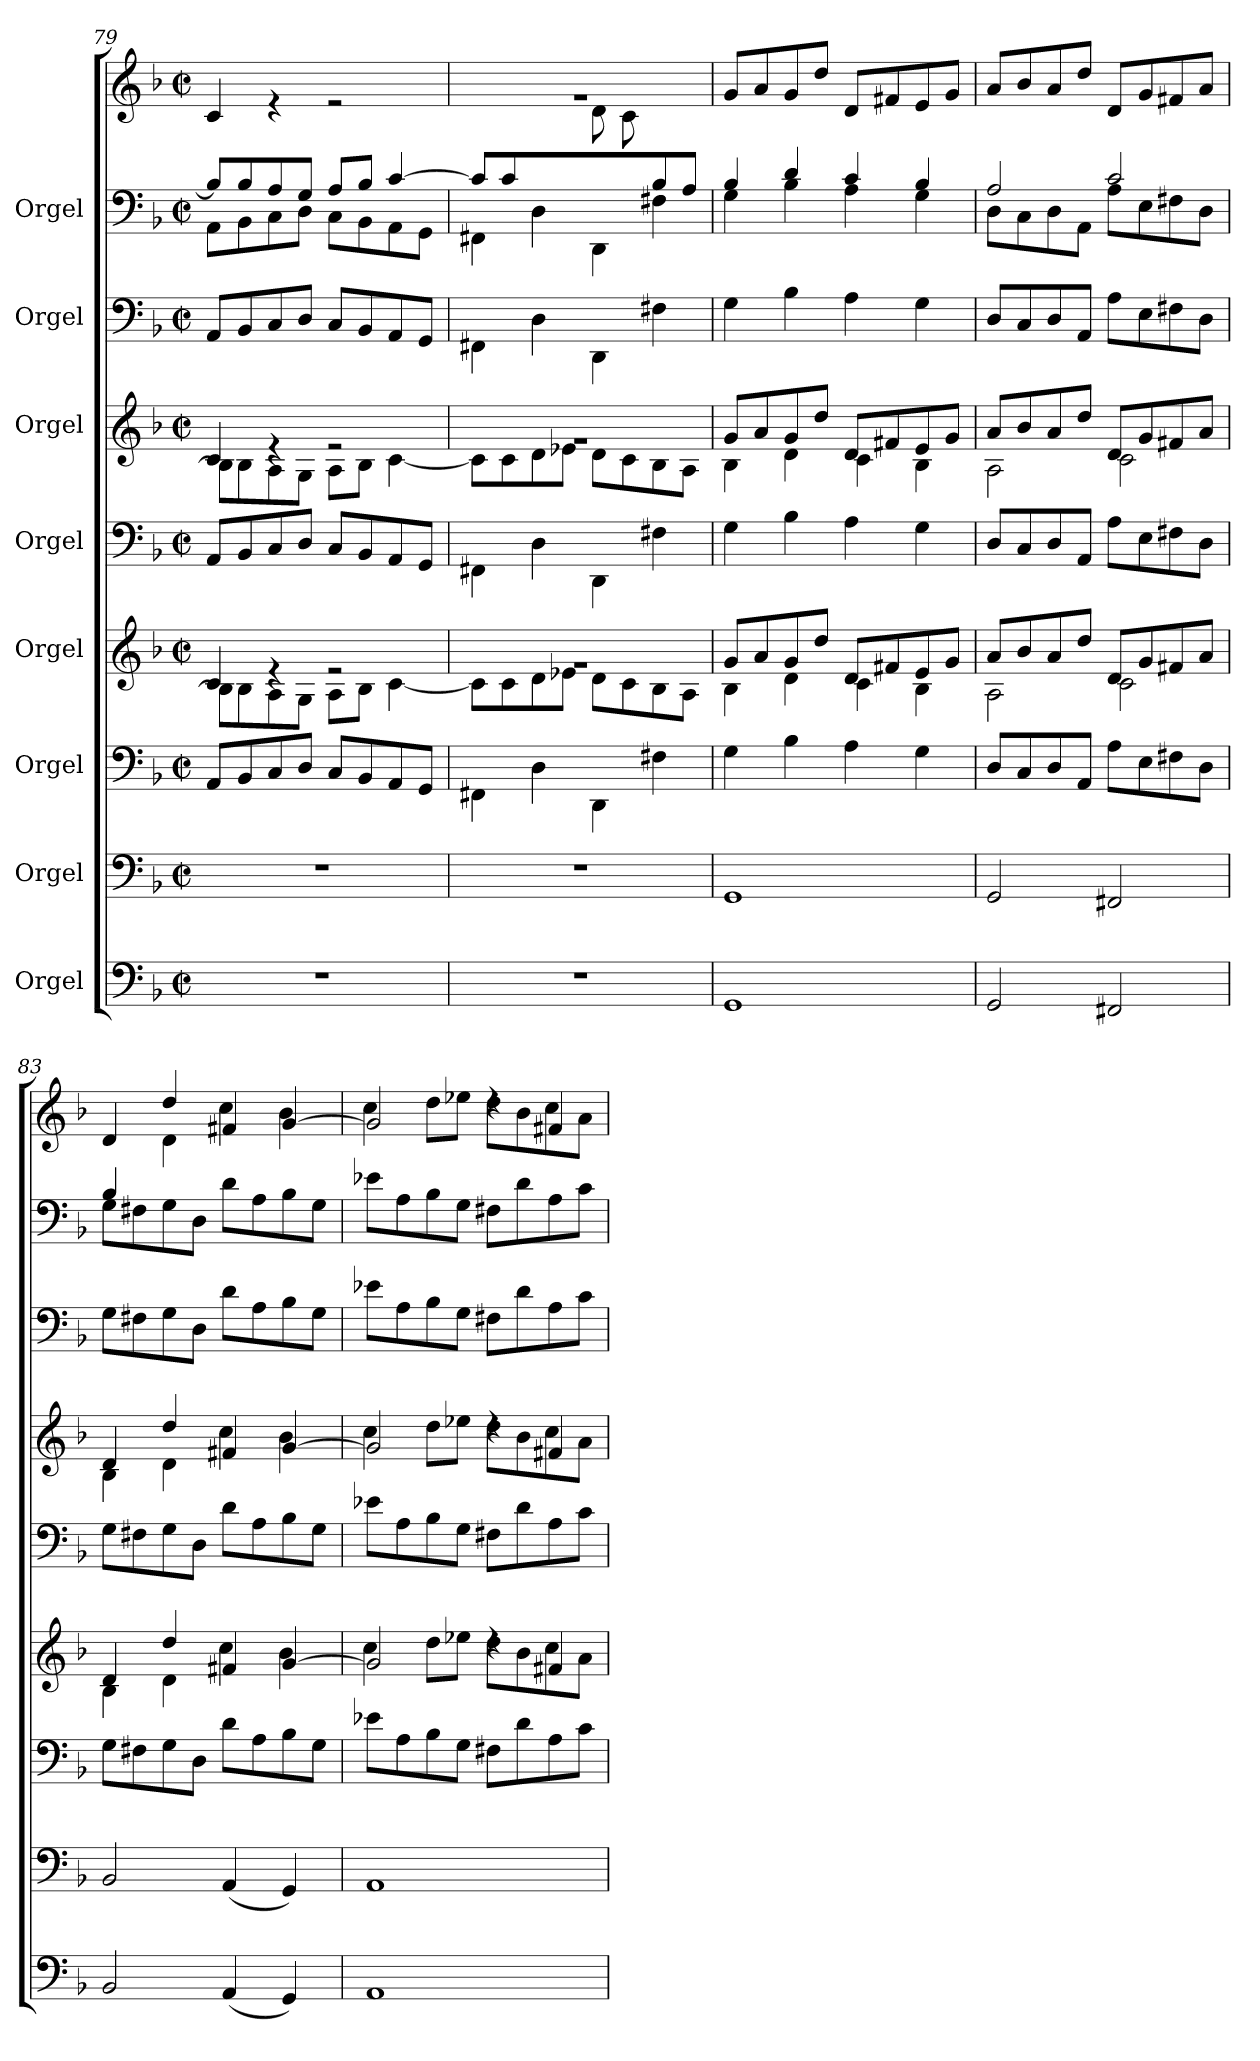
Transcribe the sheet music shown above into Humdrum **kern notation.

**kern	**kern	**kern	**kern	**kern	**kern	**kern	**kern	**kern
*part8	*part7	*part6	*part5	*part4	*part3	*part2	*part1	*part1
*staff9	*staff8	*staff7	*staff6	*staff5	*staff4	*staff3	*staff2	*staff1
*I"Orgel	*I"Orgel	*I"Orgel	*I"Orgel	*I"Orgel	*I"Orgel	*I"Orgel	*I"Orgel	*
!!LO:LB:g=z
*clefF4	*clefF4	*clefF4	*clefG2	*clefF4	*clefG2	*clefF4	*clefF4	*clefG2
*k[b-]	*k[b-]	*k[b-]	*k[b-]	*k[b-]	*k[b-]	*k[b-]	*k[b-]	*k[b-]
*M2/2	*M2/2	*M2/2	*M2/2	*M2/2	*M2/2	*M2/2	*M2/2	*M2/2
*met(c|)	*met(c|)	*met(c|)	*met(c|)	*met(c|)	*met(c|)	*met(c|)	*met(c|)	*met(c|)
=79	=79	=79	=79	=79	=79	=79	=79	=79
*	*	*	*^	*	*^	*	*^	*
1r	1r	8AA/L	4c/	8B-\L]	8AA/L	4c/	8B-\L]	8AA/L	8B-/L]	8AA\L	4c/
.	.	8BB-/	.	8B-\	8BB-/	.	8B-\	8BB-/	8B-/	8BB-\	.
.	.	8C/	4re	8A\	8C/	4re	8A\	8C/	8A/	8C\	4re
.	.	8D/J	.	8G\J	8D/J	.	8G\J	8D/J	8G/J	8D\J	.
.	.	8C/L	2re	8A\L	8C/L	2re	8A\L	8C/L	8A/L	8C\L	2re
.	.	8BB-/	.	8B-\J	8BB-/	.	8B-\J	8BB-/	8B-/J	8BB-\	.
.	.	8AA/	.	[4c\	8AA/	.	[4c\	8AA/	[4c/	8AA\	.
.	.	8GG/J	.	.	8GG/J	.	.	8GG/J	.	8GG\J	.
=80	=80	=80	=80	=80	=80	=80	=80	=80	=80	=80	=80
*	*	*	*	*	*	*	*	*	*	*	*^
1r	1r	4FF#X\	1rg	8c\L]	4FF#X\	1rg	8c\L]	4FF#X\	8c/L]	4FF#X\	1rg	4ryy
.	.	.	.	8c\	.	.	8c\	.	8c/	.	.	.
.	.	4D\	.	8d\	4D\	.	8d\	4D\	2ryy	4D\	.	8d\
.	.	.	.	8e-X\J	.	.	8e-X\J	.	.	.	.	8e-X\J
.	.	4DD\	.	8d\L	4DD\	.	8d\L	4DD\	.	4DD\	.	8d\L
.	.	.	.	8c\	.	.	8c\	.	.	.	.	8c\
.	.	4F#X\	.	8B-\	4F#X\	.	8B-\	4F#X\	8B-/	4F#X\	.	4ryy
.	.	.	.	8A\J	.	.	8A\J	.	8A/J	.	.	.
*	*	*	*	*	*	*	*	*	*	*	*v	*v
=81	=81	=81	=81	=81	=81	=81	=81	=81	=81	=81	=81
1GG	1GG	4G\	8g/L	4B-\	4G\	8g/L	4B-\	4G\	4B-/	4G\	8g/L
.	.	.	8a/	.	.	8a/	.	.	.	.	8a/
.	.	4B-\	8g/	4d\	4B-\	8g/	4d\	4B-\	4d/	4B-\	8g/
.	.	.	8dd/J	.	.	8dd/J	.	.	.	.	8dd/J
.	.	4A\	8d/L	4c\	4A\	8d/L	4c\	4A\	4c/	4A\	8d/L
.	.	.	8f#X/	.	.	8f#X/	.	.	.	.	8f#X/
.	.	4G\	8e/	4B-\	4G\	8e/	4B-\	4G\	4B-/	4G\	8e/
.	.	.	8g/J	.	.	8g/J	.	.	.	.	8g/J
=82	=82	=82	=82	=82	=82	=82	=82	=82	=82	=82	=82
2GG/	2GG/	8D/L	8a/L	2A\	8D/L	8a/L	2A\	8D/L	2A/	8D\L	8a/L
.	.	8C/	8b-/	.	8C/	8b-/	.	8C/	.	8C\	8b-/
.	.	8D/	8a/	.	8D/	8a/	.	8D/	.	8D\	8a/
.	.	8AA/J	8dd/J	.	8AA/J	8dd/J	.	8AA/J	.	8AA\J	8dd/J
2FF#X/	2FF#X/	8A\L	8d/L	2c\	8A\L	8d/L	2c\	8A\L	2c/	8A\L	8d/L
.	.	8E\	8g/	.	8E\	8g/	.	8E\	.	8E\	8g/
.	.	8F#X\	8f#X/	.	8F#X\	8f#X/	.	8F#X\	.	8F#X\	8f#X/
.	.	8D\J	8a/J	.	8D\J	8a/J	.	8D\J	.	8D\J	8a/J
=83	=83	=83	=83	=83	=83	=83	=83	=83	=83	=83	=83
*	*	*	*	*	*	*	*	*	*	*	*^
2BB-/	2BB-/	8G\L	4d/	4B-\	8G\L	4d/	4B-\	8G\L	4B-/	8G\L	4d/	4ryy
.	.	8F#X\	.	.	8F#X\	.	.	8F#X\	.	8F#X\	.	.
.	.	8G\	4dd/	4d\	8G\	4dd/	4d\	8G\	2.ryy	8G\	4dd/	4d\
.	.	8D\J	.	.	8D\J	.	.	8D\J	.	8D\J	.	.
(<4AA/	(<4AA/	8d\L	4f#X/	4cc\	8d\L	4f#X/	4cc\	8d\L	.	8d\L	4f#X/	4cc\
.	.	8A\	.	.	8A\	.	.	8A\	.	8A\	.	.
4GG/)	4GG/)	8B-\	[4g/	4b-\	8B-\	[4g/	4b-\	8B-\	.	8B-\	[4g/	4b-\
.	.	8G\J	.	.	8G\J	.	.	8G\J	.	8G\J	.	.
*	*	*	*	*	*	*	*	*	*v	*v	*	*
=84	=84	=84	=84	=84	=84	=84	=84	=84	=84	=84	=84
1AA	1AA	8e-X\L	2g/]	4cc\	8e-X\L	2g/]	4cc\	8e-X\L	8e-X\L	2g/]	4cc\
.	.	8A\	.	.	8A\	.	.	8A\	8A\	.	.
.	.	8B-\	.	8dd\L	8B-\	.	8dd\L	8B-\	8B-\	.	8dd\L
.	.	8G\J	.	8ee-X\J	8G\J	.	8ee-X\J	8G\J	8G\J	.	8ee-X\J
.	.	8F#X\L	4rdd	8dd\L	8F#X\L	4rdd	8dd\L	8F#X\L	8F#X\L	4rdd	8dd\L
.	.	8d\	.	8b-\	8d\	.	8b-\	8d\	8d\	.	8b-\
.	.	8A\	4f#X/	8cc\	8A\	4f#X/	8cc\	8A\	8A\	4f#X/	8cc\
.	.	8c\J	.	8a\J	8c\J	.	8a\J	8c\J	8c\J	.	8a\J
*	*	*	*v	*v	*	*v	*v	*	*	*v	*v
=	=	=	=	=	=	=	=	=
*-	*-	*-	*-	*-	*-	*-	*-	*-
